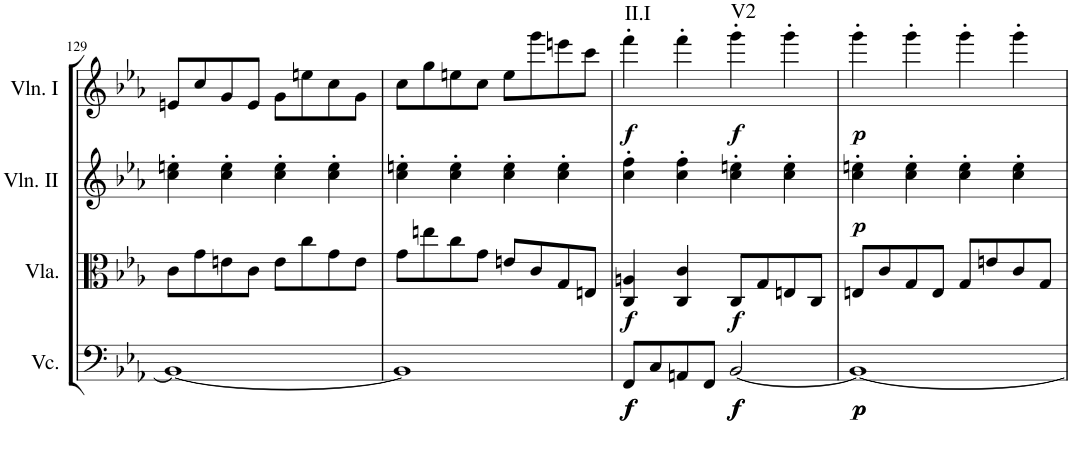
**kern	**dynam	**kern	**dynam	**kern	**dynam	**kern	**dynam	**harte
*part4	*part4	*part3	*part3	*part2	*part2	*part1	*part1	*part1
*staff4	*staff4	*staff3	*staff3	*staff2	*staff2	*staff1	*staff1	*
*I"Violoncello	*	*I"Viola	*	*I"Violin II	*	*I"Violin I	*	*
*I'Vc.	*	*I'Vla.	*	*I'Vln. II	*	*I'Vln. I	*	*
!!LO:PB:g=z
*clefF4	*	*clefC3	*	*clefG2	*	*clefG2	*	*
*k[b-e-a-]	*	*k[b-e-a-]	*	*k[b-e-a-]	*	*k[b-e-a-]	*	*
*M2/2	*	*M2/2	*	*M2/2	*	*M2/2	*	*
*met(c|)	*	*met(c|)	*	*met(c|)	*	*met(c|)	*	*
=129	=129	=129	=129	=129	=129	=129	=129	=129
1BB-_	.	8c\L	.	4cc\' 4een\'	.	8en/L	.	.
.	.	8g\	.	.	.	8cc/	.	.
.	.	8en\	.	4cc\' 4ee\'	.	8g/	.	.
.	.	8c\J	.	.	.	8e/J	.	.
.	.	8e\L	.	4cc\' 4ee\'	.	8g\L	.	.
.	.	8cc\	.	.	.	8een\	.	.
.	.	8g\	.	4cc\' 4ee\'	.	8cc\	.	.
.	.	8e\J	.	.	.	8g\J	.	.
=130	=130	=130	=130	=130	=130	=130	=130	=130
1BB-]	.	8g\L	.	4cc\' 4een\'	.	8cc\L	.	.
.	.	8een\	.	.	.	8gg\	.	.
.	.	8cc\	.	4cc\' 4ee\'	.	8een\	.	.
.	.	8g\J	.	.	.	8cc\J	.	.
.	.	8en/L	.	4cc\' 4ee\'	.	8ee\L	.	.
.	.	8c/	.	.	.	8ggg\	.	.
.	.	8G/	.	4cc\' 4ee\'	.	8eeen\	.	.
.	.	8En/J	.	.	.	8ccc\J	.	.
=131	=131	=131	=131	=131	=131	=131	=131	=131
!	!LO:DY:b	!	!	!	!	!	!	!
!	!LO:DY:n=1:b	!	!LO:DY:b	!	!	!	!LO:DY:b	!LO:H:kt=II.I
8FF/L	f f	4C/ 4An/	f	4cc\' 4ff\'	.	4fff'\	f	N
8C/	.	.	.	.	.	.	.	.
8AAn/	.	4C/ 4c/	.	4cc\' 4ff\'	.	4fff'\	.	.
8FF/J	.	.	.	.	.	.	.	.
!	!LO:DY:n=2:b	!	!	!	!	!	!	!
!	!LO:DY:n=3:b	!	!LO:DY:b	!	!	!	!LO:DY:b	!LO:H:kt=V2
[2BB-/	f f	8C/L	f	4cc\' 4een\'	.	4ggg'\	f	N
.	.	8G/	.	.	.	.	.	.
.	.	8En/	.	4cc\' 4ee\'	.	4ggg'\	.	.
.	.	8C/J	.	.	.	.	.	.
=132	=132	=132	=132	=132	=132	=132	=132	=132
!	!LO:DY:b	!	!	!	!	!	!	!
!	!LO:DY:n=1:b	!	!	!	!LO:DY:b	!	!LO:DY:b	!
1BB-_	p p	8En/L	.	4cc\' 4een\'	p	4ggg'\	p	.
.	.	8c/	.	.	.	.	.	.
.	.	8G/	.	4cc\' 4ee\'	.	4ggg'\	.	.
.	.	8E/J	.	.	.	.	.	.
.	.	8G/L	.	4cc\' 4ee\'	.	4ggg'\	.	.
.	.	8en/	.	.	.	.	.	.
.	.	8c/	.	4cc\' 4ee\'	.	4ggg'\	.	.
.	.	8G/J	.	.	.	.	.	.
=	=	=	=	=	=	=	=	=
*-	*-	*-	*-	*-	*-	*-	*-	*-
